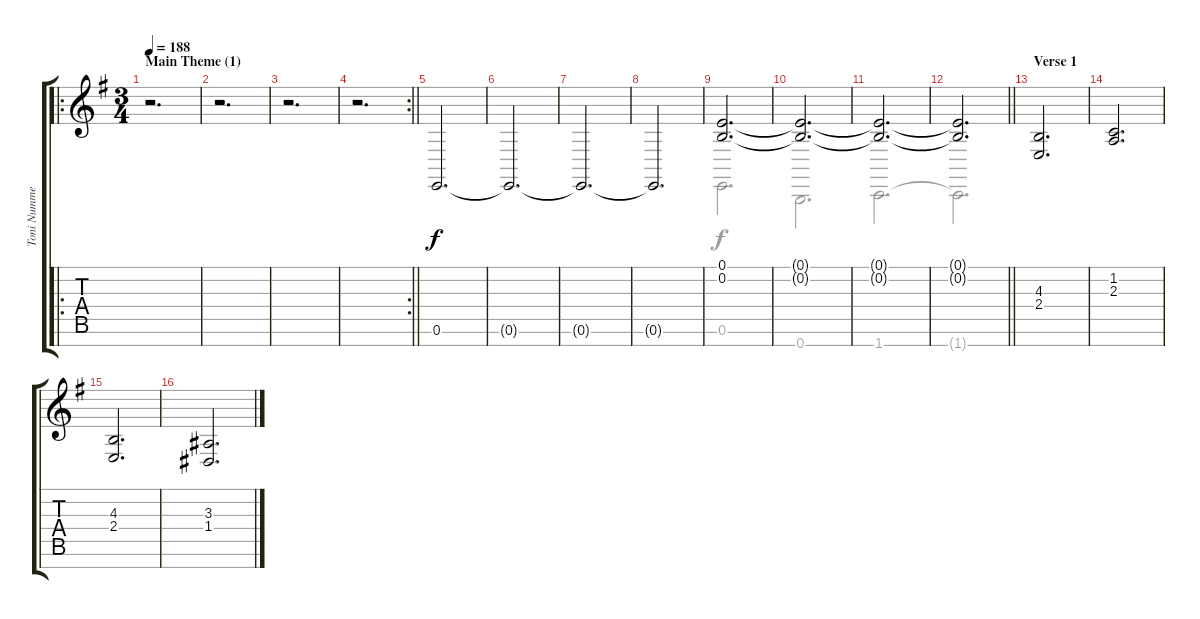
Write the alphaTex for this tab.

\track ("Toni Nummelin (string pad)" "Toni Numme") {instrument stringensemble1}
\staff {score tabs}
\tuning (E4 B3 G3 D3 A2 E2 B1) {hide}
\voice
\ro
\ts (3 4)
\section ("" "Main Theme (1)")
\tempo 188
\clef g2
\ks eminor
r.2{d dy f instrument stringensemble1} |
r.2{d} |
r.2{d} |
\rc 2
\barLineRight lightlight
r.2{d} |
0.6.2{d} |
0.6{t}.2{d} |
0.6{t}.2{d} |
0.6{t}.2{d} |
(0.1 0.2).2{d} |
(0.1{t} 0.2{t}).2{d} |
(0.1{t} 0.2{t}).2{d} |
\barLineRight lightlight
(0.1{t} 0.2{t}).2{d} |
\section ("" "Verse 1")
(4.3 2.4).2{d} |
(1.2 2.3).2{d} |
(4.3 2.4).2{d} |
(3.3 1.4).2{d}
\voice
\clef g2
\ottava regular
\simile none
\ks eminor
|
|
|
\barLineRight lightlight
|
|
|
|
|
0.6.2{d} |
0.7.2{d} |
1.7.2{d} |
\barLineRight lightlight
1.7{t}.2{d} |
|
|
|
